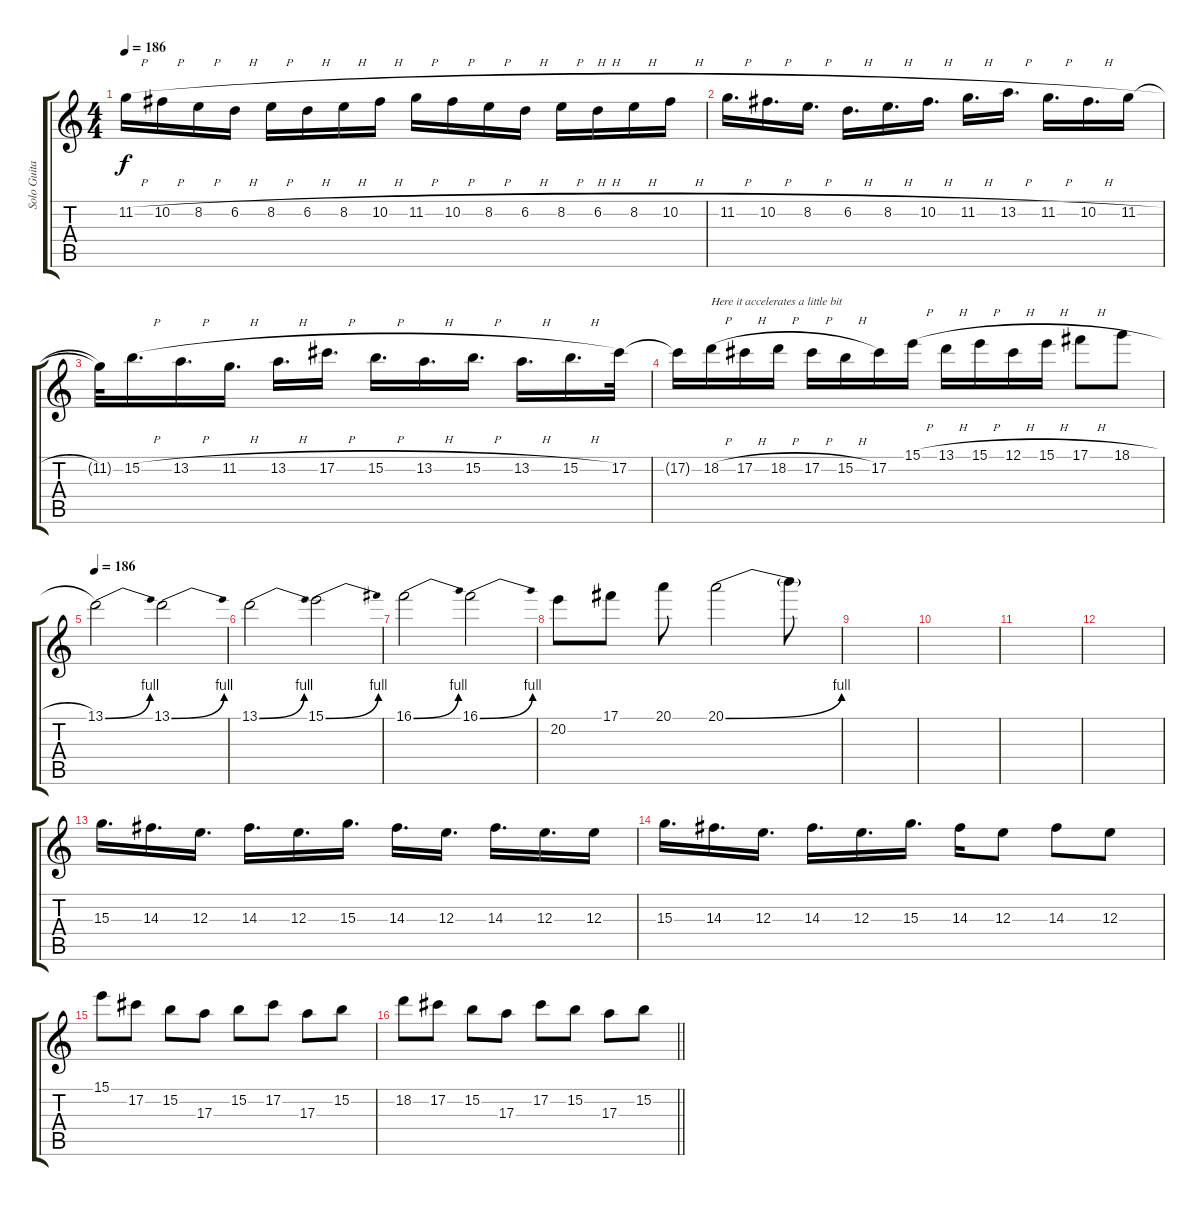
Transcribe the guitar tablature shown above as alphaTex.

\track ("Solo Guitar 2" "Solo Guita") {mute instrument distortionguitar}
\staff {score tabs}
\tuning (Db4 Ab3 E3 B2 Gb2 B1) {hide}
\ts (4 4)
\tempo 186
\clef g2
\ks c
11.2{h}.16{dy f} 10.2{h}.16 8.2{h}.16 6.2{h}.16 8.2{h}.16 6.2{h}.16 8.2{h}.16 10.2{h}.16 11.2{h}.16 10.2{h}.16 8.2{h}.16 6.2{h}.16 8.2{h}.16 6.2{h}.16 8.2{h}.16 10.2{h}.16 |
11.2{h}.16{d} 10.2{h}.16{d} 8.2{h}.16{d} 6.2{h}.16{d} 8.2{h}.16{d} 10.2{h}.16{d} 11.2{h}.16{d} 13.2{h}.16{d} 11.2{h}.16{d} 10.2{h}.16{d} 11.2{h}.16 |
11.2{t}.32 15.2{h}.16{d} 13.2{h}.16{d} 11.2{h}.16{d} 13.2{h}.16{d} 17.2{h}.16{d} 15.2{h}.16{d} 13.2{h}.16{d} 15.2{h}.16{d} 13.2{h}.16{d} 15.2{h}.16{d} 17.2.32 |
17.2{t}.16 18.2{h}.16{txt "Here it accelerates a little bit"} 17.2{h}.16 18.2{h}.16 17.2{h}.16 15.2{h}.16 17.2.16 15.1{h}.16 13.1{h}.16 15.1{h}.16 12.1{h}.16 15.1{h}.16 17.1{h}.8 18.1{h}.8 |
\tempo 186
13.1{be (bend 0 0 60 4)}.2 13.1{be (bend 0 0 60 4)}.2 |
13.1{be (bend 0 0 60 4)}.2 15.1{be (bend 0 0 60 4)}.2 |
16.1{be (bend 0 0 60 4)}.2 16.1{be (bend 0 0 60 4)}.2 |
20.2.8 17.1.8 20.1.8 20.1{be (bend 0 0 60 4)}.2 20.1{t}.8 |
|
|
|
|
15.3.16{d} 14.3.16{d} 12.3.16{d} 14.3.16{d} 12.3.16{d} 15.3.16{d} 14.3.16{d} 12.3.16{d} 14.3.16{d} 12.3.16{d} 12.3.16 |
15.3.16{d} 14.3.16{d} 12.3.16{d} 14.3.16{d} 12.3.16{d} 15.3.16{d} 14.3.16 12.3.8 14.3.8 12.3.8 |
15.1.8 17.2.8 15.2.8 17.3.8 15.2.8 17.2.8 17.3.8 15.2.8 |
\barLineRight lightlight
18.2.8 17.2.8 15.2.8 17.3.8 17.2.8 15.2.8 17.3.8 15.2.8
